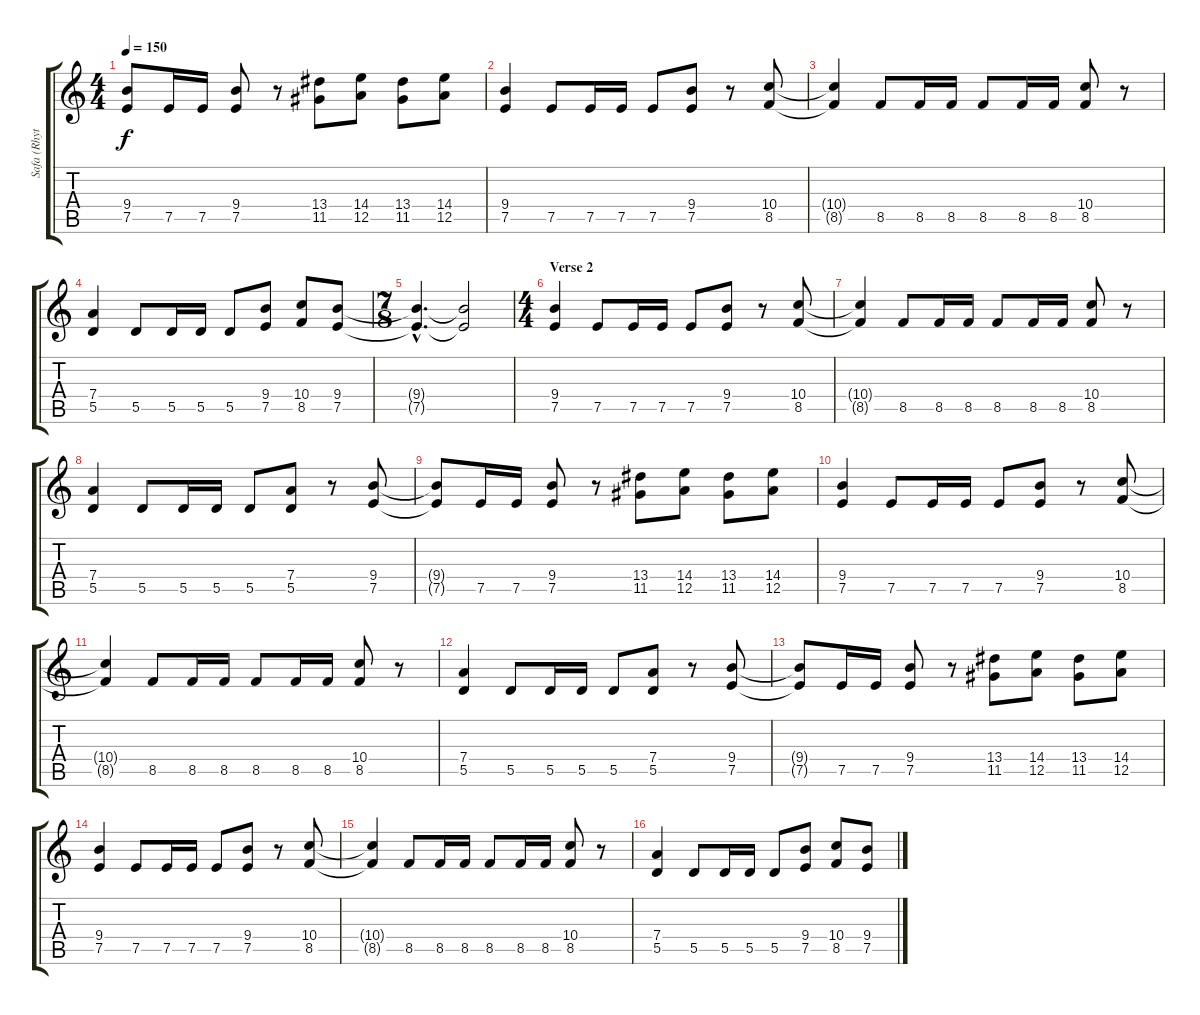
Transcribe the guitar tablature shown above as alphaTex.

\track ("Safa (Rhythm)" "Safa (Rhyt") {instrument distortionguitar}
\staff {score tabs}
\tuning (E4 B3 G3 D3 A2 E2) {hide}
\ts (4 4)
\tempo 150
\clef g2
\ks c
(9.4{t} 7.5{t}).8{dy f} 7.5.16 7.5.16 (9.4 7.5).8 r.8 (13.4 11.5).8 (14.4 12.5).8 (13.4 11.5).8 (14.4 12.5).8 |
(9.4 7.5).4 7.5.8 7.5.16 7.5.16 7.5.8 (9.4 7.5).8 r.8 (10.4 8.5).8 |
(10.4{t} 8.5{t}).4 8.5.8 8.5.16 8.5.16 8.5.8 8.5.16 8.5.16 (10.4 8.5).8 r.8 |
(7.4 5.5).4 5.5.8 5.5.16 5.5.16 5.5.8 (9.4 7.5).8 (10.4 8.5).8 (9.4 7.5).8 |
\ts (7 8)
(9.4{hac t} 7.5{hac t}).4{d} (9.4{t} 7.5{t}).2 |
\ts (4 4)
\section ("" "Verse 2")
(9.4 7.5).4 7.5.8 7.5.16 7.5.16 7.5.8 (9.4 7.5).8 r.8 (10.4 8.5).8 |
(10.4{t} 8.5{t}).4 8.5.8 8.5.16 8.5.16 8.5.8 8.5.16 8.5.16 (10.4 8.5).8 r.8 |
(7.4 5.5).4 5.5.8 5.5.16 5.5.16 5.5.8 (7.4 5.5).8 r.8 (9.4 7.5).8 |
(9.4{t} 7.5{t}).8 7.5.16 7.5.16 (9.4 7.5).8 r.8 (13.4 11.5).8 (14.4 12.5).8 (13.4 11.5).8 (14.4 12.5).8 |
(9.4 7.5).4 7.5.8 7.5.16 7.5.16 7.5.8 (9.4 7.5).8 r.8 (10.4 8.5).8 |
(10.4{t} 8.5{t}).4 8.5.8 8.5.16 8.5.16 8.5.8 8.5.16 8.5.16 (10.4 8.5).8 r.8 |
(7.4 5.5).4 5.5.8 5.5.16 5.5.16 5.5.8 (7.4 5.5).8 r.8 (9.4 7.5).8 |
(9.4{t} 7.5{t}).8 7.5.16 7.5.16 (9.4 7.5).8 r.8 (13.4 11.5).8 (14.4 12.5).8 (13.4 11.5).8 (14.4 12.5).8 |
(9.4 7.5).4 7.5.8 7.5.16 7.5.16 7.5.8 (9.4 7.5).8 r.8 (10.4 8.5).8 |
(10.4{t} 8.5{t}).4 8.5.8 8.5.16 8.5.16 8.5.8 8.5.16 8.5.16 (10.4 8.5).8 r.8 |
(7.4 5.5).4 5.5.8 5.5.16 5.5.16 5.5.8 (9.4 7.5).8 (10.4 8.5).8 (9.4 7.5).8
